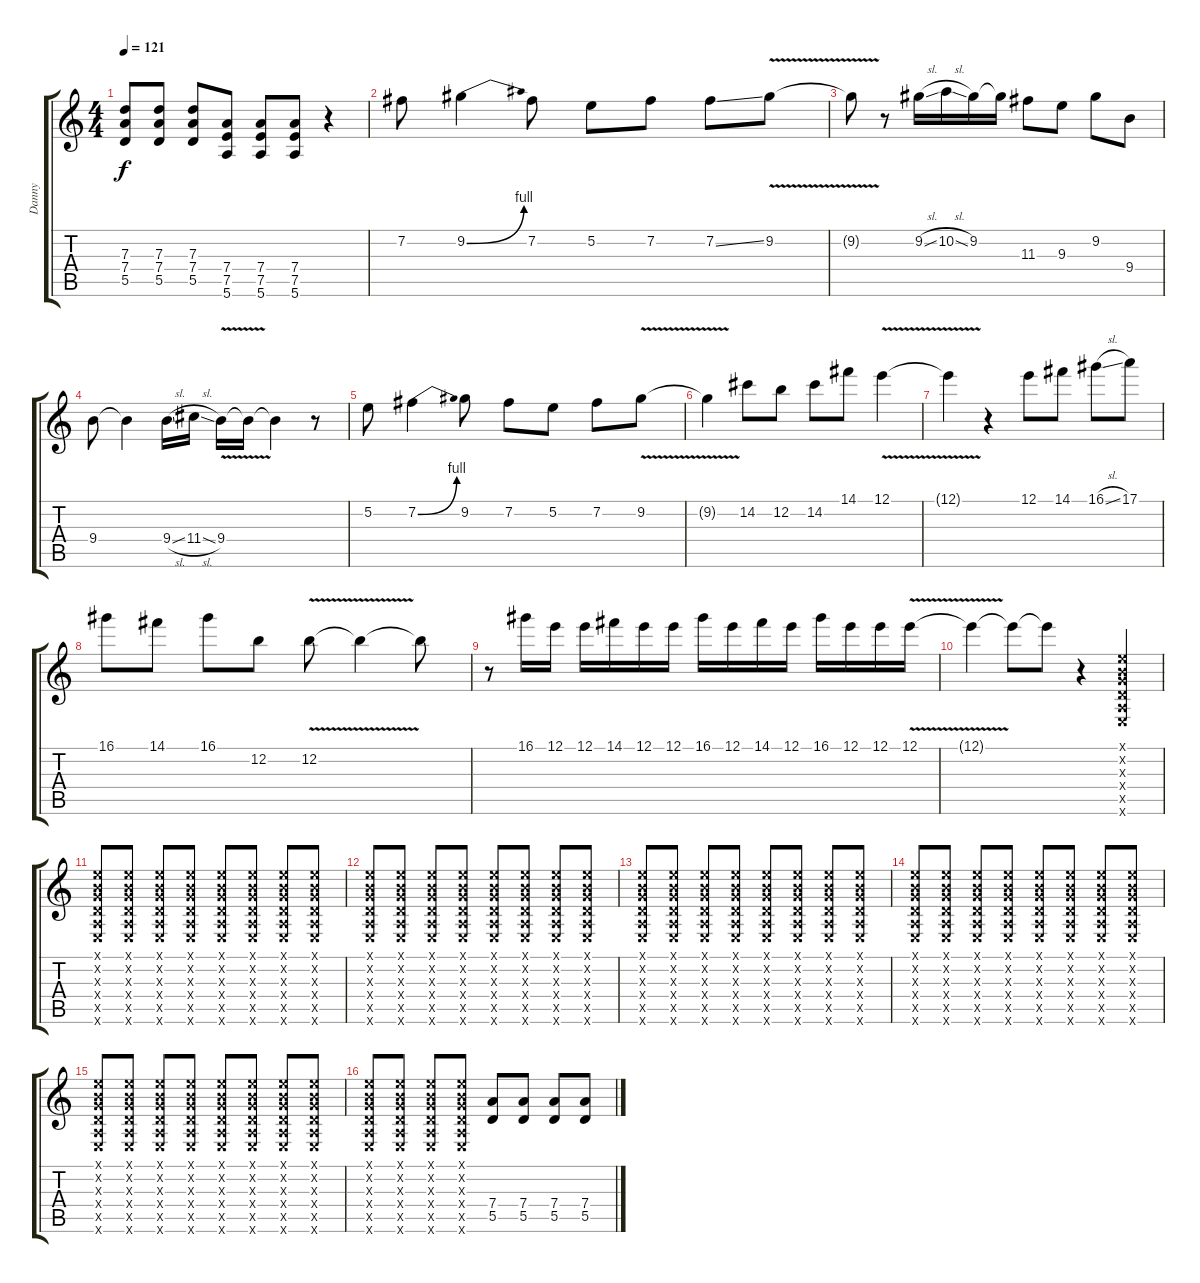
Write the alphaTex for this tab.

\track ("Danny" "Danny") {instrument distortionguitar}
\staff {score tabs}
\tuning (E4 B3 G3 D3 A2 E2) {hide}
\ts (4 4)
\tempo 121
\clef g2
\ks c
(7.3 7.4 5.5).8{dy f} (7.3 7.4 5.5).8 (7.3 7.4 5.5).8 (7.4 7.5 5.6).8 (7.4 7.5 5.6).8 (7.4 7.5 5.6).8 r.4 |
7.2.8 9.2{be (bend 0 0 60 4)}.4 7.2.8 5.2.8 7.2.8 7.2{ss}.8 9.2{v}.8 |
9.2{t}.8 r.8 9.2{sl}.16 10.2{sl}.16 9.2.16 9.2{t}.16 11.3.8 9.3.8 9.2.8 9.4.8 |
9.4.8 9.4{t}.4 9.4{sl}.16 11.4{sl}.16 9.4{v}.16 9.4{t}.16 9.4{t}.4 r.8 |
5.2.8 7.2{be (bend 0 0 60 4)}.4 9.2.8 7.2.8 5.2.8 7.2.8 9.2{v}.8 |
9.2{t}.4 14.2.8 12.2.8 14.2.8 14.1.8 12.1{v}.4 |
12.1{t}.4 r.4 12.1.8 14.1.8 16.1{sl}.8 17.1.8 |
16.1.8 14.1.8 16.1.8 12.2.8 12.2{v}.8 12.2{t}.4 12.2{t}.8 |
r.8 16.1.16 12.1.16 12.1.16 14.1.16 12.1.16 12.1.16 16.1.16 12.1.16 14.1.16 12.1.16 16.1.16 12.1.16 12.1.16 12.1{v}.16 |
12.1{t}.4 12.1{t}.8 12.1{t}.8 r.4 (0.1{x} 0.2{x} 0.3{x} 0.4{x} 0.5{x} 0.6{x}).4 |
(0.1{x} 0.2{x} 0.3{x} 0.4{x} 0.5{x} 0.6{x}).8 (0.1{x} 0.2{x} 0.3{x} 0.4{x} 0.5{x} 0.6{x}).8 (0.1{x} 0.2{x} 0.3{x} 0.4{x} 0.5{x} 0.6{x}).8 (0.1{x} 0.2{x} 0.3{x} 0.4{x} 0.5{x} 0.6{x}).8 (0.1{x} 0.2{x} 0.3{x} 0.4{x} 0.5{x} 0.6{x}).8 (0.1{x} 0.2{x} 0.3{x} 0.4{x} 0.5{x} 0.6{x}).8 (0.1{x} 0.2{x} 0.3{x} 0.4{x} 0.5{x} 0.6{x}).8 (0.1{x} 0.2{x} 0.3{x} 0.4{x} 0.5{x} 0.6{x}).8 |
(0.1{x} 0.2{x} 0.3{x} 0.4{x} 0.5{x} 0.6{x}).8 (0.1{x} 0.2{x} 0.3{x} 0.4{x} 0.5{x} 0.6{x}).8 (0.1{x} 0.2{x} 0.3{x} 0.4{x} 0.5{x} 0.6{x}).8 (0.1{x} 0.2{x} 0.3{x} 0.4{x} 0.5{x} 0.6{x}).8 (0.1{x} 0.2{x} 0.3{x} 0.4{x} 0.5{x} 0.6{x}).8 (0.1{x} 0.2{x} 0.3{x} 0.4{x} 0.5{x} 0.6{x}).8 (0.1{x} 0.2{x} 0.3{x} 0.4{x} 0.5{x} 0.6{x}).8 (0.1{x} 0.2{x} 0.3{x} 0.4{x} 0.5{x} 0.6{x}).8 |
(0.1{x} 0.2{x} 0.3{x} 0.4{x} 0.5{x} 0.6{x}).8 (0.1{x} 0.2{x} 0.3{x} 0.4{x} 0.5{x} 0.6{x}).8 (0.1{x} 0.2{x} 0.3{x} 0.4{x} 0.5{x} 0.6{x}).8 (0.1{x} 0.2{x} 0.3{x} 0.4{x} 0.5{x} 0.6{x}).8 (0.1{x} 0.2{x} 0.3{x} 0.4{x} 0.5{x} 0.6{x}).8 (0.1{x} 0.2{x} 0.3{x} 0.4{x} 0.5{x} 0.6{x}).8 (0.1{x} 0.2{x} 0.3{x} 0.4{x} 0.5{x} 0.6{x}).8 (0.1{x} 0.2{x} 0.3{x} 0.4{x} 0.5{x} 0.6{x}).8 |
(0.1{x} 0.2{x} 0.3{x} 0.4{x} 0.5{x} 0.6{x}).8 (0.1{x} 0.2{x} 0.3{x} 0.4{x} 0.5{x} 0.6{x}).8 (0.1{x} 0.2{x} 0.3{x} 0.4{x} 0.5{x} 0.6{x}).8 (0.1{x} 0.2{x} 0.3{x} 0.4{x} 0.5{x} 0.6{x}).8 (0.1{x} 0.2{x} 0.3{x} 0.4{x} 0.5{x} 0.6{x}).8 (0.1{x} 0.2{x} 0.3{x} 0.4{x} 0.5{x} 0.6{x}).8 (0.1{x} 0.2{x} 0.3{x} 0.4{x} 0.5{x} 0.6{x}).8 (0.1{x} 0.2{x} 0.3{x} 0.4{x} 0.5{x} 0.6{x}).8 |
(0.1{x} 0.2{x} 0.3{x} 0.4{x} 0.5{x} 0.6{x}).8 (0.1{x} 0.2{x} 0.3{x} 0.4{x} 0.5{x} 0.6{x}).8 (0.1{x} 0.2{x} 0.3{x} 0.4{x} 0.5{x} 0.6{x}).8 (0.1{x} 0.2{x} 0.3{x} 0.4{x} 0.5{x} 0.6{x}).8 (0.1{x} 0.2{x} 0.3{x} 0.4{x} 0.5{x} 0.6{x}).8 (0.1{x} 0.2{x} 0.3{x} 0.4{x} 0.5{x} 0.6{x}).8 (0.1{x} 0.2{x} 0.3{x} 0.4{x} 0.5{x} 0.6{x}).8 (0.1{x} 0.2{x} 0.3{x} 0.4{x} 0.5{x} 0.6{x}).8 |
(0.1{x} 0.2{x} 0.3{x} 0.4{x} 0.5{x} 0.6{x}).8 (0.1{x} 0.2{x} 0.3{x} 0.4{x} 0.5{x} 0.6{x}).8 (0.1{x} 0.2{x} 0.3{x} 0.4{x} 0.5{x} 0.6{x}).8 (0.1{x} 0.2{x} 0.3{x} 0.4{x} 0.5{x} 0.6{x}).8 (7.4 5.5).8 (7.4 5.5).8 (7.4 5.5).8 (7.4 5.5).8
